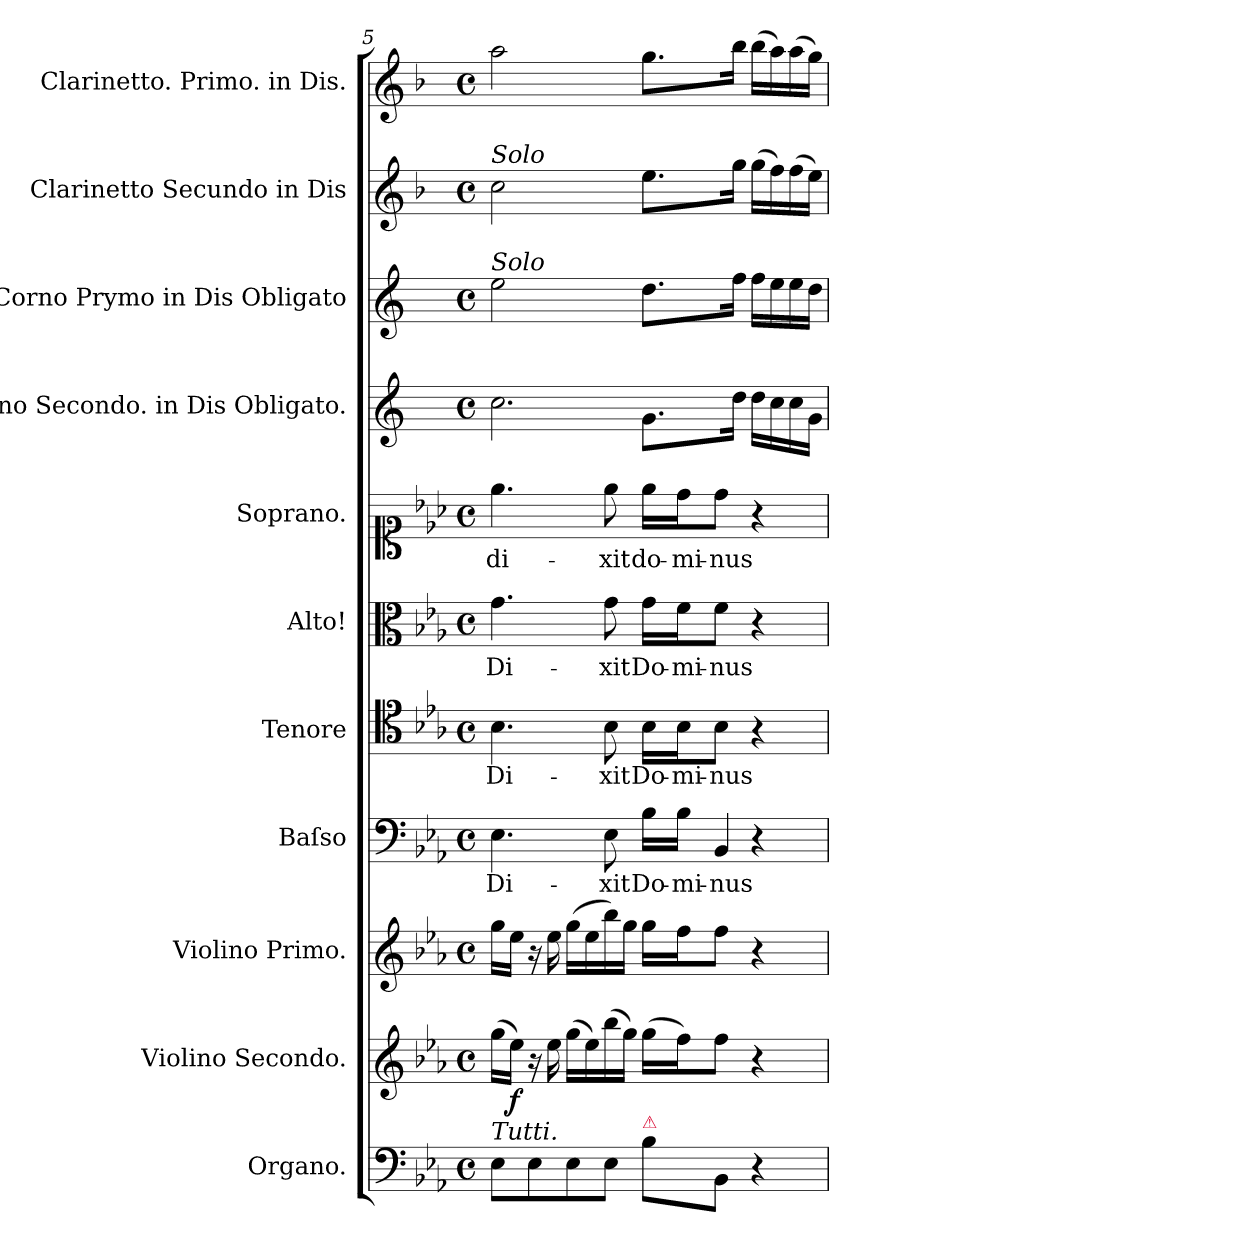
**kern	**kern	**dynam	**kern	**dynam	**kern	**text	**kern	**text	**kern	**text	**kern	**text	**kern	**kern	**kern	**kern
*part11	*part10	*part10	*part9	*part9	*part8	*part8	*part7	*part7	*part6	*part6	*part5	*part5	*part4	*part3	*part2	*part1
*staff11	*staff10	*staff10	*staff9	*staff9	*staff8	*staff8	*staff7	*staff7	*staff6	*staff6	*staff5	*staff5	*staff4	*staff3	*staff2	*staff1
*I"Organo.	*I"Violino Secondo.	*	*I"Violino Primo.	*	*I"Baſso	*	*I"Tenore	*	*I"Alto!	*	*I"Soprano.	*	*I"Corno Secondo. in Dis Obligato.	*I"Corno Prymo in Dis Obligato	*I"Clarinetto Secundo in Dis	*I"Clarinetto. Primo. in Dis.
*I'org	*I'vl2	*	*I'vl1	*	*I'B	*	*I'T	*	*I'A	*	*I'S	*	*I'cor2	*I'cor1	*I'Cl.	*I'Cl.
*clefF4	*clefG2	*	*clefG2	*	*clefF4	*	*clefC4	*	*clefC3	*	*clefC1	*	*clefG2	*clefG2	*clefG2	*clefG2
*	*	*	*	*	*	*	*	*	*	*	*	*	*ITrd5c9	*ITrd5c9	*ITrd1c2	*ITrd1c2
*k[b-e-a-]	*k[b-e-a-]	*	*k[b-e-a-]	*	*k[b-e-a-]	*	*k[b-e-a-]	*	*k[b-e-a-]	*	*k[b-e-a-]	*	*k[b-e-a-]	*k[b-e-a-]	*k[b-e-a-]	*k[b-e-a-]
*E-:	*E-:	*	*E-:	*	*E-:	*	*E-:	*	*E-:	*	*E-:	*	*	*	*E-:	*E-:
*M4/4	*M4/4	*	*M4/4	*	*M4/4	*	*M4/4	*	*M4/4	*	*M4/4	*	*M4/4	*M4/4	*M4/4	*M4/4
*met(c)	*met(c)	*	*met(c)	*	*met(c)	*	*met(c)	*	*met(c)	*	*met(c)	*	*met(c)	*met(c)	*met(c)	*met(c)
=5	=5	=5	=5	=5	=5	=5	=5	=5	=5	=5	=5	=5	=5	=5	=5	=5
!	!	!	!	!	!	!	!	!	!	!	!	!	!	!	!LO:TX:a:i:t=Solo	!
!	!	!	!	!	!	!	!	!	!	!	!	!	!	!LO:TX:a:i:t=Solo	!	!
!LO:TX:a:i:t=Tutti.	!	!	!	!	!	!	!	!	!	!	!	!	!	!	!	!
!	!	!	!	!LO:DY:b	!	!	!	!	!	!	!	!	!LO:N:vis=2.	!	!	!
8E-\L	(16gg\LL	.	16gg\LL	for	4.E-\	Di-	4.B-\	Di-	4.g\	Di-	4.ee-\	di-	2e-\	2g\	2b-\	2gg\
.	16ee-\JJ)	f	16ee-\JJ	.	.	.	.	.	.	.	.	.	.	.	.	.
8E-\	16r	.	16r	.	.	.	.	.	.	.	.	.	.	.	.	.
.	16ee-\	.	16ee-\	.	.	.	.	.	.	.	.	.	.	.	.	.
8E-\	(16gg\LL	.	(16gg\LL	.	.	.	.	.	.	.	.	.	.	.	.	.
.	16ee-\)	.	16ee-\	.	.	.	.	.	.	.	.	.	.	.	.	.
8E-\J	(16bb-\	.	16bb-\)	.	8E-\	-xit	8B-\	-xit	8g\	-xit	8ee-\	-xit	.	.	.	.
.	16gg\JJ)	.	16gg\JJ	.	.	.	.	.	.	.	.	.	.	.	.	.
!LO:TX:a:color=crimson:t=⚠	!	!	!	!	!	!	!	!	!	!	!	!	!	!	!	!
8B-\L	(16gg\LL	.	16gg\LL	.	16B-\LL	Do-	16B-\LL	Do-	16g\LL	Do-	16ee-\LL	do-	8.B-\L	8.f\L	8.dd\L	8.ff\L
.	16ff\J)	.	16ff\J	.	16B-\JJ	-mi-	16B-\J	-mi-	16f\J	-mi-	16dd\J	-mi-	.	.	.	.
!	!	!	!	!	!LO:N:vis=4	!	!	!	!	!	!	!	!	!	!	!
8BB-\J	8ff\J	.	8ff\J	.	8BB-/	-nus	8B-\J	-nus	8f\J	-nus	8dd\J	-nus	.	.	.	.
.	.	.	.	.	.	.	.	.	.	.	.	.	16f\Jk	16a-\Jk	16ff\Jk	16aa-\Jk
4r	4r	.	4r	.	4r	.	4r	.	4r	.	4r	.	16f\LL	16a-\LL	(16ff\LL	(16aa-\LL
.	.	.	.	.	.	.	.	.	.	.	.	.	16e-\	16g\	16ee-\)	16gg\)
.	.	.	.	.	.	.	.	.	.	.	.	.	16e-\	16g\	(16ee-\	(16gg\
.	.	.	.	.	.	.	.	.	.	.	.	.	16B-\JJ	16f\JJ	16dd\JJ)	16ff\JJ)
=	=	=	=	=	=	=	=	=	=	=	=	=	=	=	=	=
*-	*-	*-	*-	*-	*-	*-	*-	*-	*-	*-	*-	*-	*-	*-	*-	*-
